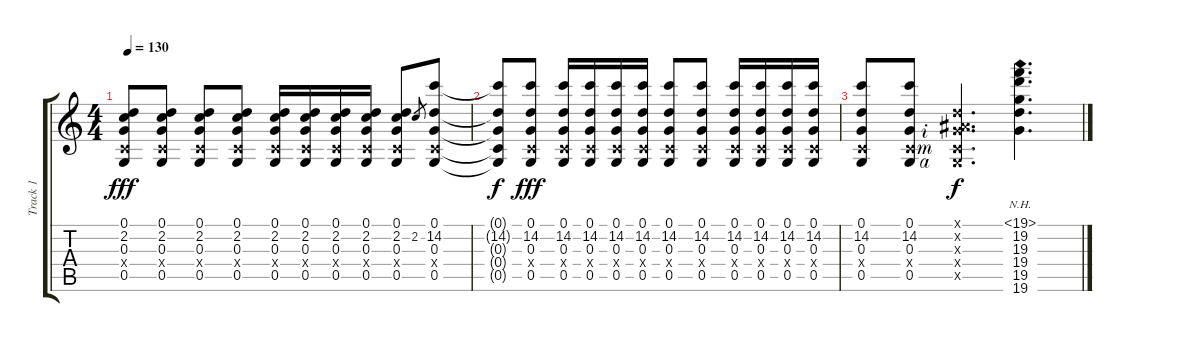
\track ("Track 1" "Track 1") {instrument acousticguitarsteel}
\staff {score tabs}
\tuning (D4 Bb3 G3 C3 G2 C2) {hide}
\ts (4 4)
\tempo 130
\clef g2
\ks c
(0.1 2.2 0.3 0.4{x} 0.5).8{dy fff} (0.1 2.2 0.3 0.4{x} 0.5).8 (0.1 2.2 0.3 0.4{x} 0.5).8 (0.1 2.2 0.3 0.4{x} 0.5).8 (0.1 2.2 0.3 0.4{x} 0.5).16 (0.1 2.2 0.3 0.4{x} 0.5).16 (0.1 2.2 0.3 0.4{x} 0.5).16 (0.1 2.2 0.3 0.4{x} 0.5).16 (0.1 2.2 0.3 0.4{x} 0.5).8 2.2.8{gr} (0.1 14.2 0.3 0.4{x} 0.5).8 |
(0.1{t} 14.2{t} 0.3{t} 0.4{t} 0.5{t}).8{dy f} (0.1 14.2 0.3 0.4{x} 0.5).8{dy fff} (0.1 14.2 0.3 0.4{x} 0.5).16 (0.1 14.2 0.3 0.4{x} 0.5).16 (0.1 14.2 0.3 0.4{x} 0.5).16 (0.1 14.2 0.3 0.4{x} 0.5).16 (0.1 14.2 0.3 0.4{x} 0.5).8 (0.1 14.2 0.3 0.4{x} 0.5).8 (0.1 14.2 0.3 0.4{x} 0.5).16 (0.1 14.2 0.3 0.4{x} 0.5).16 (0.1 14.2 0.3 0.4{x} 0.5).16 (0.1 14.2 0.3 0.4{x} 0.5).16 |
(0.1 14.2 0.3 0.4{x} 0.5).8 (0.1 14.2 0.3 0.4{x} 0.5).8 (0.1{x} 0.2{x} 0.3{x rf 2} 0.4{x rf 3} 0.5{x rf 4}).4{d dy f} (19.1{nh} 19.2 19.3 19.4 19.5 19.6).4{d}
